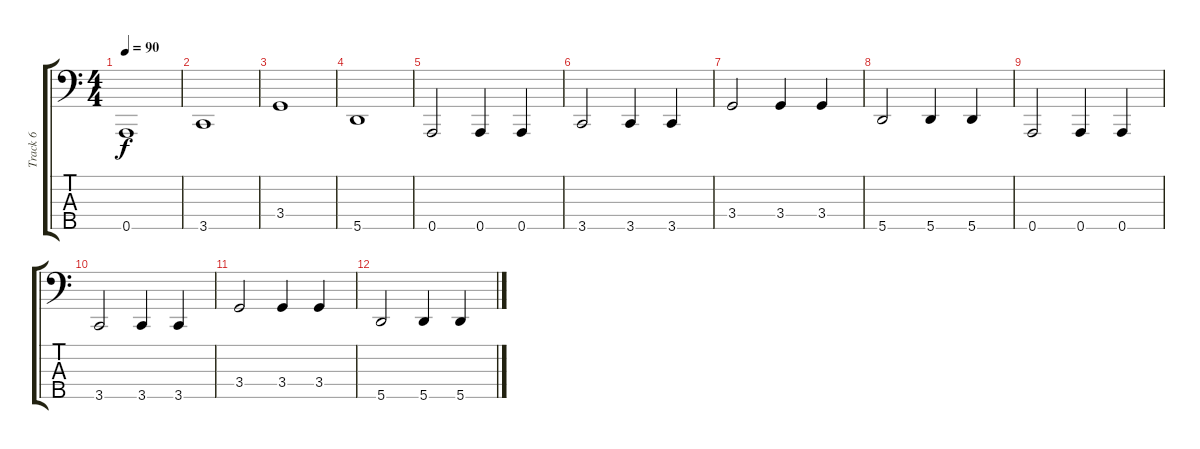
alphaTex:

\track ("Track 6" "Track 6") {instrument electricbassfinger}
\staff {score tabs}
\tuning (G2 D2 A1 E1 A0) {hide}
\ts (4 4)
\tempo 90
\clef f4
\ks c
0.5.1{dy f} |
3.5.1 |
3.4.1 |
5.5.1 |
0.5.2 0.5.4 0.5.4 |
3.5.2 3.5.4 3.5.4 |
3.4.2 3.4.4 3.4.4 |
5.5.2 5.5.4 5.5.4 |
0.5.2 0.5.4 0.5.4 |
3.5.2 3.5.4 3.5.4 |
3.4.2 3.4.4 3.4.4 |
5.5.2 5.5.4 5.5.4
